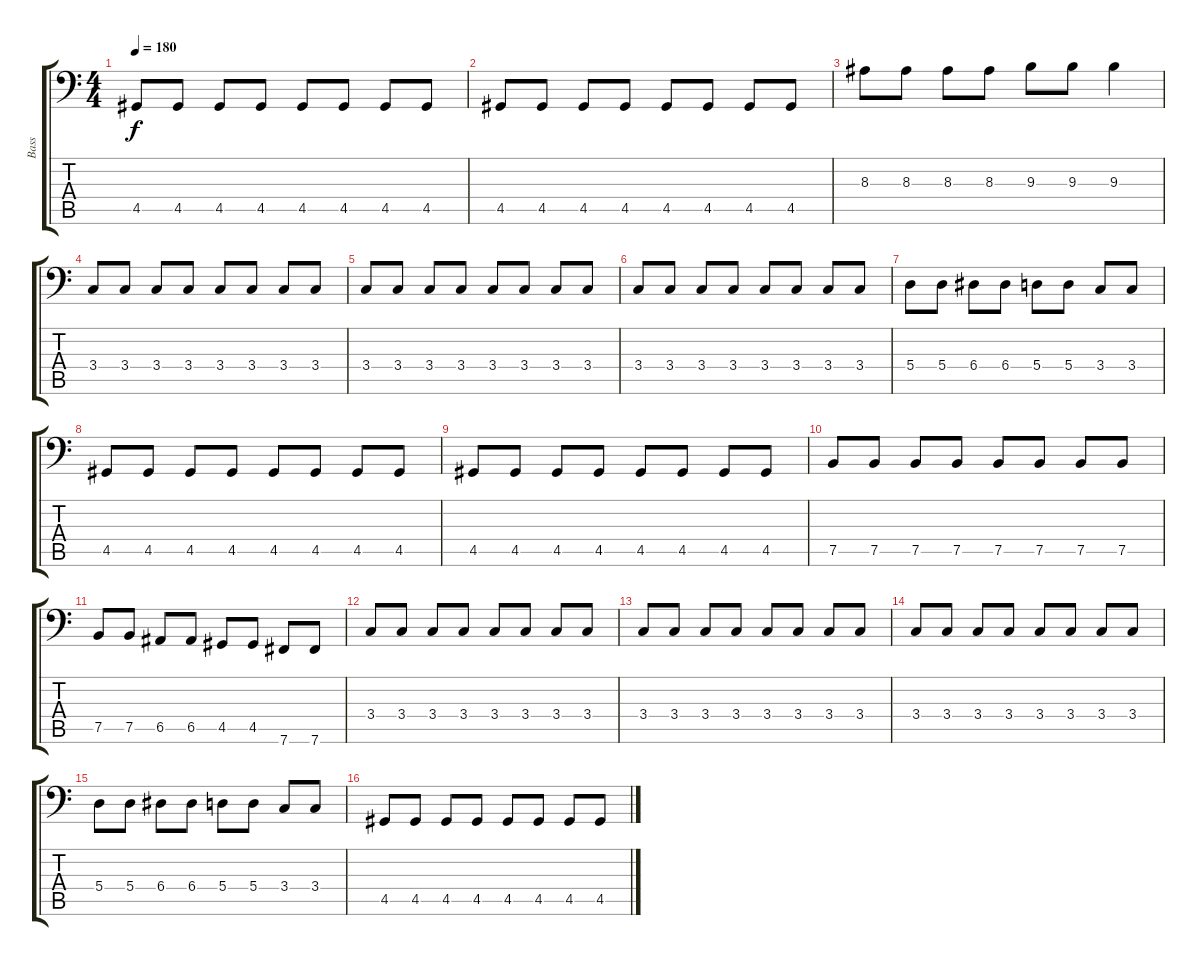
\track ("Bass" "Bass") {instrument electricbassfinger}
\staff {score tabs}
\tuning (C3 G2 D2 A1 E1 B0) {hide}
\ts (4 4)
\tempo 180
\clef f4
\ks c
4.5.8{dy f} 4.5.8 4.5.8 4.5.8 4.5.8 4.5.8 4.5.8 4.5.8 |
4.5.8 4.5.8 4.5.8 4.5.8 4.5.8 4.5.8 4.5.8 4.5.8 |
8.3.8 8.3.8 8.3.8 8.3.8 9.3.8 9.3.8 9.3.4 |
3.4.8 3.4.8 3.4.8 3.4.8 3.4.8 3.4.8 3.4.8 3.4.8 |
3.4.8 3.4.8 3.4.8 3.4.8 3.4.8 3.4.8 3.4.8 3.4.8 |
3.4.8 3.4.8 3.4.8 3.4.8 3.4.8 3.4.8 3.4.8 3.4.8 |
5.4.8 5.4.8 6.4.8 6.4.8 5.4.8 5.4.8 3.4.8 3.4.8 |
4.5.8 4.5.8 4.5.8 4.5.8 4.5.8 4.5.8 4.5.8 4.5.8 |
4.5.8 4.5.8 4.5.8 4.5.8 4.5.8 4.5.8 4.5.8 4.5.8 |
7.5.8 7.5.8 7.5.8 7.5.8 7.5.8 7.5.8 7.5.8 7.5.8 |
7.5.8 7.5.8 6.5.8 6.5.8 4.5.8 4.5.8 7.6.8 7.6.8 |
3.4.8 3.4.8 3.4.8 3.4.8 3.4.8 3.4.8 3.4.8 3.4.8 |
3.4.8 3.4.8 3.4.8 3.4.8 3.4.8 3.4.8 3.4.8 3.4.8 |
3.4.8 3.4.8 3.4.8 3.4.8 3.4.8 3.4.8 3.4.8 3.4.8 |
5.4.8 5.4.8 6.4.8 6.4.8 5.4.8 5.4.8 3.4.8 3.4.8 |
4.5.8 4.5.8 4.5.8 4.5.8 4.5.8 4.5.8 4.5.8 4.5.8
